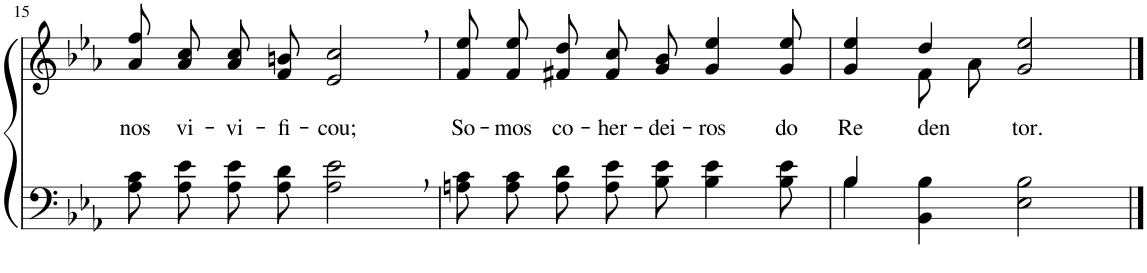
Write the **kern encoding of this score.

**kern	**kern	**text
*part2	*part1	*part1
*staff2	*staff1	*staff1
*I"Parte III e IV	*I"Parte I e II	*
!!LO:PB:g=z
*clefF4	*clefG2	*
*Trd2c3	*Trd2c3	*
*k[b-e-a-]	*k[b-e-a-]	*
*M4/4	*M4/4	*
=15	=15	=15
!	!	!LO:LY:b
8A-\ 8c\L	8a-\ 8ff\L	nos
!	!	!LO:LY:b
8A-\ 8e-\J	8a-\ 8cc\J	vi-
!	!	!LO:LY:b
8A-\ 8e-\L	8a-/ 8cc/L	-vi-
!	!	!LO:LY:b
8A-\ 8d\J	8f/ 8bn/J	-fi-
!	!	!LO:LY:b
2A-\, 2e-\,	2e-/, 2cc/,	-cou;
=16	=16	=16
!	!	!LO:LY:b
8An\ 8c\L	8f\ 8ee-\L	So-
!	!	!LO:LY:b
8A\ 8c\J	8f\ 8ee-\J	-mos
!	!	!LO:LY:b
8A\ 8d\L	8f#X/ 8dd/L	co-
!	!	!LO:LY:b
8A\ 8e-\J	8f#/ 8cc/J	-her-
!	!	!LO:LY:b
8B-\ 8e-\	8g/ 8b-/	-dei-
!	!	!LO:LY:b
4B-\ 4e-\	4g/ 4ee-/	-ros
!	!	!LO:LY:b
8B-\ 8e-\	8g/ 8ee-/	do
=17	=17	=17
*^	*	*
!	!	!	!LO:LY:b
*	*	*^	*
4B-/	4B-\	4g/ 4ee-/	4ryy	Re-
!	!	!	!	!LO:LY:b
2.ryy	4BB-\ 4B-\	4dd/	8f\L	-den-
.	.	.	8a-\J	.
!	!	!	!	!LO:LY:b
.	2E-\ 2B-\	2g/ 2ee-/	2ryy	-tor.
*v	*v	*	*	*
*	*v	*v	*
==	==	==
*-	*-	*-
